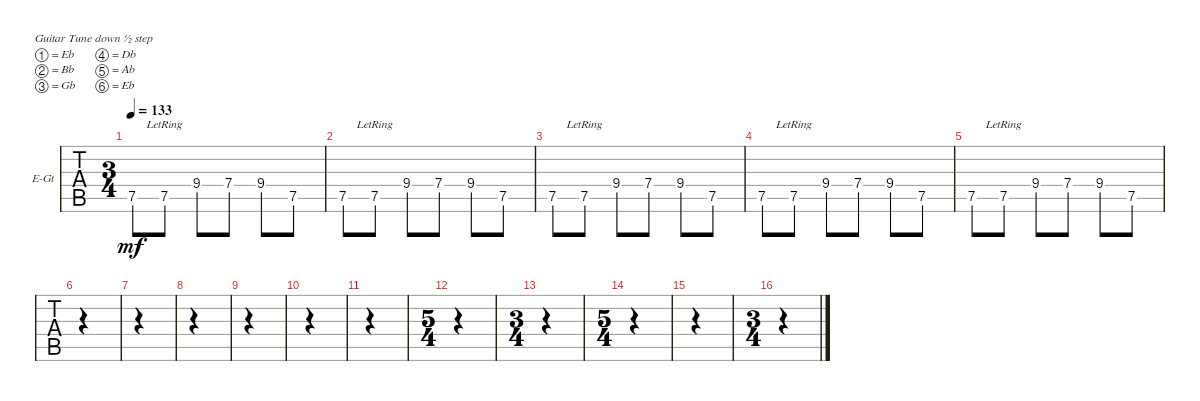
\bracketExtendMode groupsimilarinstruments
\firstSystemTrackNameOrientation horizontal
\otherSystemsTrackNameOrientation horizontal
\track ("Clean Guitar" "E-Gt") {instrument electricguitarjazz}
\staff {tabs}
\tuning (Eb4 Bb3 Gb3 Db3 Ab2 Eb2)
\ts (3 4)
\tempo 133
\clef g2
\ks c
7.5.8{dy mf} 7.5{lr}.8 9.4.8 7.4.8 9.4.8 7.5.8 |
7.5.8 7.5{lr}.8 9.4.8 7.4.8 9.4.8 7.5.8 |
7.5.8 7.5{lr}.8 9.4.8 7.4.8 9.4.8 7.5.8 |
7.5.8 7.5{lr}.8 9.4.8 7.4.8 9.4.8 7.5.8 |
7.5.8 7.5{lr}.8 9.4.8 7.4.8 9.4.8 7.5.8 |
|
|
|
|
|
|
\ts (5 4)
|
\ts (3 4)
|
\ts (5 4)
|
|
\ts (3 4)
